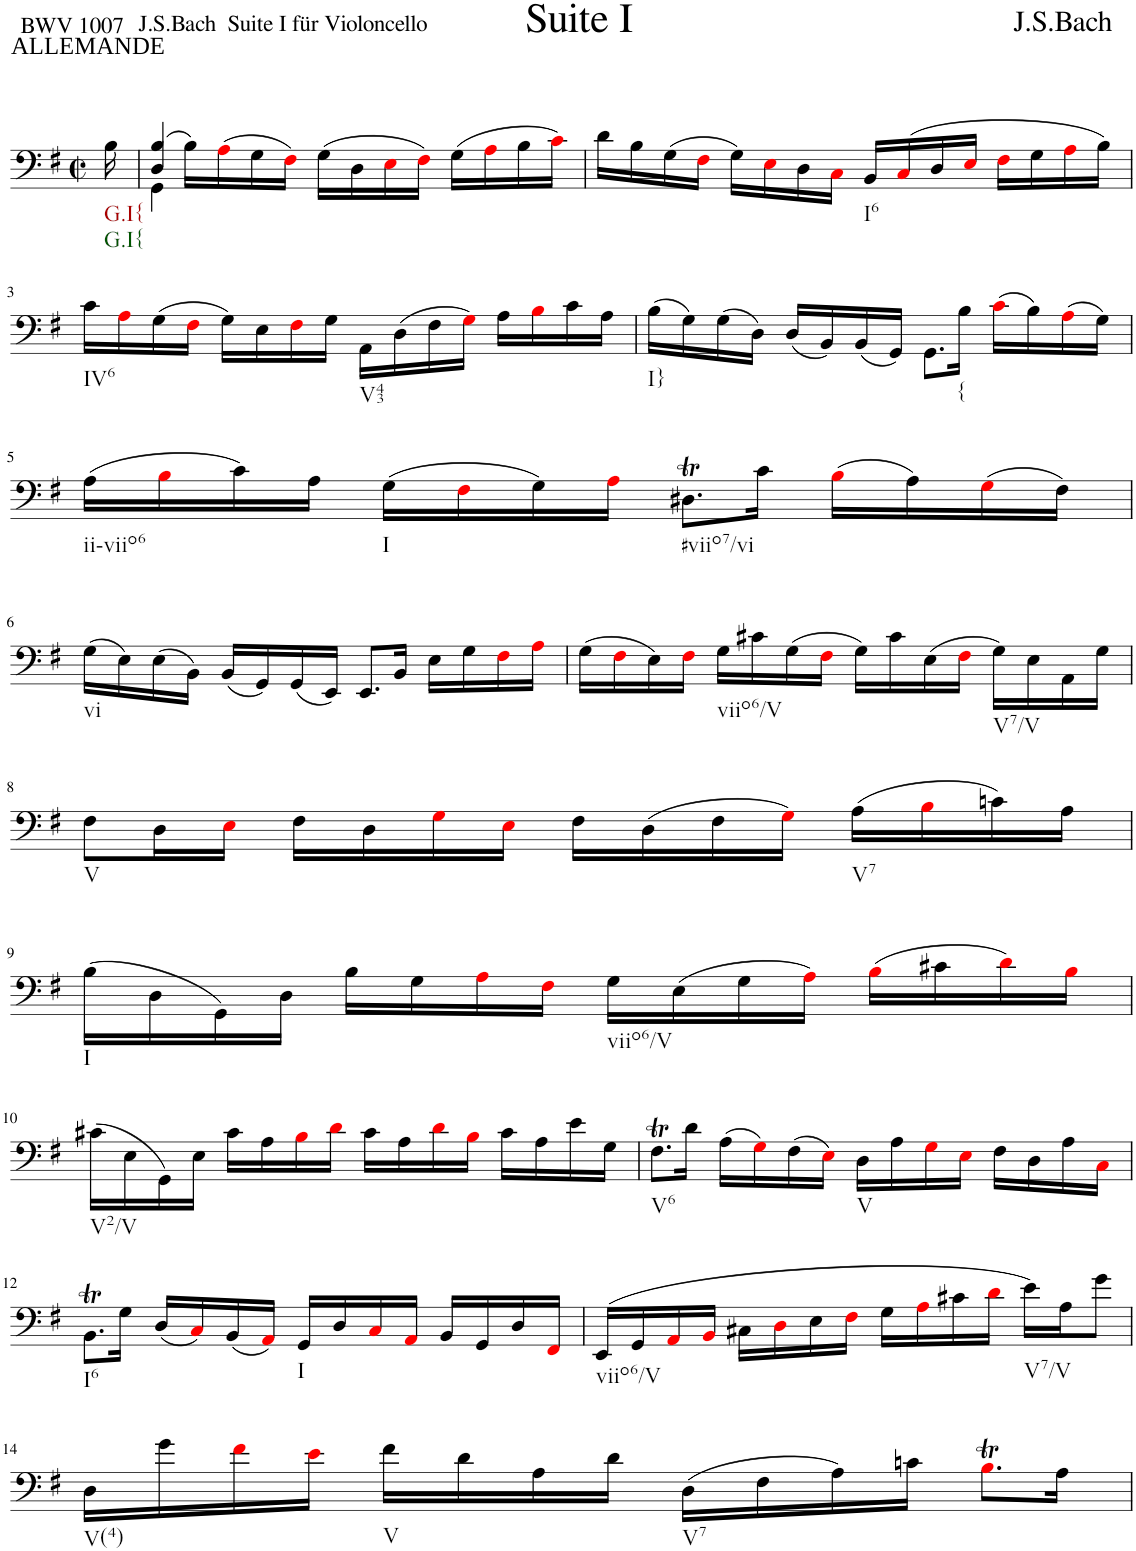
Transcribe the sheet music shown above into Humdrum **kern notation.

**kern
*part1
*staff1
*I"unbenannt
*clefF4
*k[f#]
*M2/2
*met(c|)
=
!LO:TX:a:t=ALLEMANDE
!LO:TX:b:t=G.I{
!LO:TX:b:t=G.I{
16B\
=1
*^
*	*^
(4B/	4D/	4GG\
16B\LL)	2.ryy	2.ryy
(16Ai\	.	.
16G\	.	.
16F#i\JJ)	.	.
(16G\LL	.	.
16D\	.	.
16Ei\	.	.
16F#i\JJ)	.	.
(16G\LL	.	.
16Ai\	.	.
16B\	.	.
16ci\JJ)	.	.
*v	*v	*v
=2
16d\LL
16B\
(16G\
16F#i\JJ
16G\LL)
16Ei\
16D\
16Ci\JJ
!LO:TX:b:t=I6
16BB/LL
(16Ci/
16D/
16Ei/JJ
16F#i\LL
16G\
16Ai\
16B\JJ)
!!LO:LB:g=z
=3
!LO:TX:b:t=IV6
16c\LL
16Ai\
(16G\
16F#i\JJ
16G\LL)
16E\
16F#i\
16G\JJ
!LO:TX:b:t=V43
16AA\LL
(16D\
16F#\
16Gi\JJ)
16A\LL
16Bi\
16c\
16A\JJ
=4
!LO:TX:b:t=I}
(16B\LL
16G\)
(16G\
16D\JJ)
(16D/LL
16BB/)
(16BB/
16GG/JJ)
8.GG\L
!LO:TX:b:t={
16B\Jk
(16ci\LL
16B\)
(16Ai\
16G\JJ)
!!LO:LB:g=z
=5
!LO:TX:b:t=ii-viio6
(16A\LL
16Bi\
16c\)
16A\JJ
!LO:TX:b:t=I
(16G\LL
16F#i\
16G\)
16Ai\JJ
!LO:TX:b:t=#viio7/vi
8.D#Xt\L
16c\Jk
(16Bi\LL
16A\)
(16Gi\
16F#\JJ)
!!LO:LB:g=z
=6
!LO:TX:b:t=vi
(16G\LL
16E\)
(16E\
16BB\JJ)
(16BB/LL
16GG/)
(16GG/
16EE/JJ)
8.EE/L
16BB/Jk
16E\LL
16G\
16F#i\
16Ai\JJ
=7
(16G\LL
16F#i\
16E\)
16F#i\JJ
!LO:TX:b:t=viio6/V
16G\LL
16c#X\
(16G\
16F#i\JJ
16G\LL)
16c#\
(16E\
16F#i\JJ
!LO:TX:b:t=V7/V
16G\LL)
16E\
16AA\
16G\JJ
!!LO:LB:g=z
=8
!LO:TX:b:t=V
8F#\L
16D\L
16Ei\JJ
16F#\LL
16D\
16Gi\
16Ei\JJ
16F#\LL
(16D\
16F#\
16Gi\JJ)
!LO:TX:b:t=V7
(16A\LL
16Bi\
16cn\)
16A\JJ
!!LO:LB:g=z
=9
!LO:TX:b:t=I
(16B\LL
16D\
16GG\)
16D\JJ
16B\LL
16G\
16Ai\
16F#i\JJ
!LO:TX:b:t=viio6/V
16G\LL
(16E\
16G\
16Ai\JJ)
(16Bi\LL
16c#X\
16di\)
16Bi\JJ
!!LO:LB:g=z
=10
!LO:TX:b:t=V2/V
(16c#X\LL
16E\
16GG\)
16E\JJ
16c#\LL
16A\
16Bi\
16di\JJ
16c#\LL
16A\
16di\
16Bi\JJ
16c#\LL
16A\
16e\
16G\JJ
=11
!LO:TX:b:t=V6
8.F#t\L
16d\Jk
(16A\LL
16Gi\)
(16F#\
16Ei\JJ)
!LO:TX:b:t=V
16D\LL
16A\
16Gi\
16Ei\JJ
16F#\LL
16D\
16A\
16Ci\JJ
!!LO:LB:g=z
=12
!LO:TX:b:t=I6
8.BBt\L
16G\Jk
(16D/LL
16Ci/)
(16BB/
16AAi/JJ)
!LO:TX:b:t=I
16GG/LL
16D/
16Ci/
16AAi/JJ
16BB/LL
16GG/
16D/
16FF#i/JJ
=13
!LO:TX:b:t=viio6/V
(16EE/LL
16GG/
16AAi/
16BBi/JJ
16C#X\LL
16Di\
16E\
16F#i\JJ
16G\LL
16Ai\
16c#X\
16di\JJ
!LO:TX:b:t=V7/V
16e\LL)
16A\J
8g\J
!!LO:LB:g=z
=14
!LO:TX:b:t=V(4)
16D\LL
16g\
16f#i\
16ei\JJ
!LO:TX:b:t=V
16f#\LL
16d\
16A\
16d\JJ
!LO:TX:b:t=V7
(16D\LL
16F#\
16A\)
16cn\JJ
8.Bti\L
16A\Jk
=
*-
